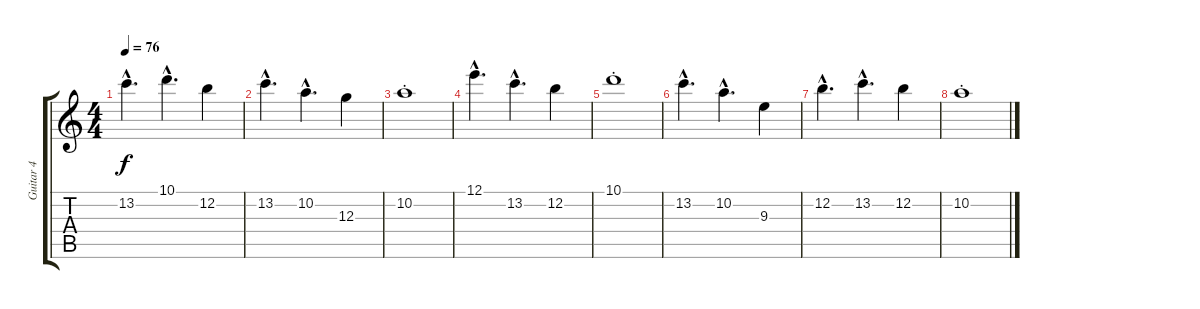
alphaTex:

\track ("Guitar 4" "Guitar 4") {instrument distortionguitar}
\staff {score tabs}
\tuning (E4 B3 G3 D3 A2 D2) {hide}
\ts (4 4)
\tempo 76
\clef g2
\ks c
13.2{hac}.4{d dy f} 10.1{hac}.4{d} 12.2.4 |
13.2{hac}.4{d volume 6} 10.2{hac}.4{d} 12.3.4 |
10.2{st}.1 |
\section ("" "")
12.1{hac}.4{d volume 5} 13.2{hac}.4{d} 12.2.4 |
10.1{st}.1{volume 0} |
13.2{hac}.4{d} 10.2{hac}.4{d} 9.3.4 |
12.2{hac}.4{d} 13.2{hac}.4{d} 12.2.4 |
10.2{st}.1
